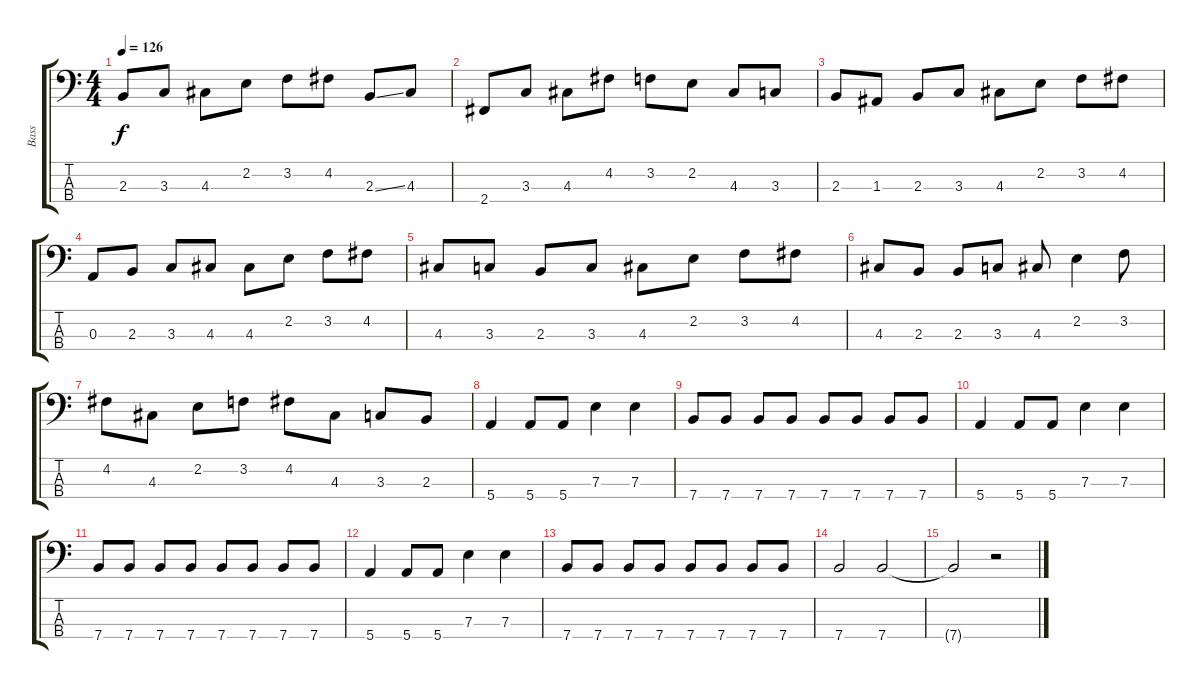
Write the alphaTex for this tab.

\track ("Bass" "Bass") {instrument electricbassfinger}
\staff {score tabs}
\tuning (G2 D2 A1 E1) {hide}
\ts (4 4)
\tempo 126
\clef f4
\ks c
2.3.8{dy f} 3.3.8 4.3.8 2.2.8 3.2.8 4.2.8 2.3{ss}.8 4.3.8 |
2.4.8 3.3.8 4.3.8 4.2.8 3.2.8 2.2.8 4.3.8 3.3.8 |
2.3.8 1.3.8 2.3.8 3.3.8 4.3.8 2.2.8 3.2.8 4.2.8 |
0.3.8 2.3.8 3.3.8 4.3.8 4.3.8 2.2.8 3.2.8 4.2.8 |
4.3.8 3.3.8 2.3.8 3.3.8 4.3.8 2.2.8 3.2.8 4.2.8 |
4.3.8 2.3.8 2.3.8 3.3.8 4.3.8 2.2.4 3.2.8 |
4.2.8 4.3.8 2.2.8 3.2.8 4.2.8 4.3.8 3.3.8 2.3.8 |
5.4.4 5.4.8 5.4.8 7.3.4 7.3.4 |
7.4.8 7.4.8 7.4.8 7.4.8 7.4.8 7.4.8 7.4.8 7.4.8 |
5.4.4 5.4.8 5.4.8 7.3.4 7.3.4 |
7.4.8 7.4.8 7.4.8 7.4.8 7.4.8 7.4.8 7.4.8 7.4.8 |
5.4.4 5.4.8 5.4.8 7.3.4 7.3.4 |
7.4.8 7.4.8 7.4.8 7.4.8 7.4.8 7.4.8 7.4.8 7.4.8 |
7.4.2 7.4.2 |
7.4{t}.2 r.2
